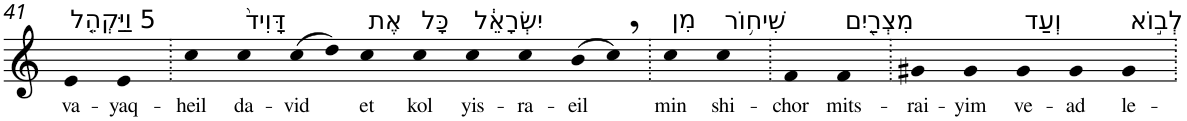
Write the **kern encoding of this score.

**kern	**text
*part1	*part1
*staff1	*staff1
*I"Piano	*
*I'Pno	*
!!LO:PB:g=z
*clefG2	*
*k[]	*
=41	=41
!LO:TX:a:t=5 וַיַּקְהֵ֤ל	!
!	!LO:LY:b
4e	va-
!	!LO:LY:b
4e	-yaq-
=42.	=42.
!	!LO:LY:b
4cc	-heil
!LO:TX:a:t=דָּוִיד֙	!
!	!LO:LY:b
4cc	da-
!	!LO:LY:b
(>8cc	-vid
8dd)	.
!LO:TX:a:t=אֶת	!
!	!LO:LY:b
4cc	et
!LO:TX:a:t=כָּל	!
!	!LO:LY:b
4cc	kol
!LO:TX:a:t=יִשְׂרָאֵ֔ל	!
!	!LO:LY:b
4cc	yis-
!	!LO:LY:b
4cc	-ra-
!	!LO:LY:b
(>8b	-eil
8cc,)	.
=43.	=43.
!LO:TX:a:t=מִן	!
!	!LO:LY:b
4cc	min
!LO:TX:a:t=שִׁיח֥וֹר	!
!	!LO:LY:b
4cc	shi-
=44.	=44.
!	!LO:LY:b
4f	-chor
!LO:TX:a:t=מִצְרַ֖יִם	!
!	!LO:LY:b
4f	mits-
=45.	=45.
!	!LO:LY:b
4g#X	-rai-
!	!LO:LY:b
4g#	-yim
!LO:TX:a:t=וְעַד	!
!	!LO:LY:b
4g#	ve-
!	!LO:LY:b
4g#	-ad
!LO:TX:a:t=לְב֣וֹא	!
!	!LO:LY:b
4g#	le-
=.	=.
*-	*-
